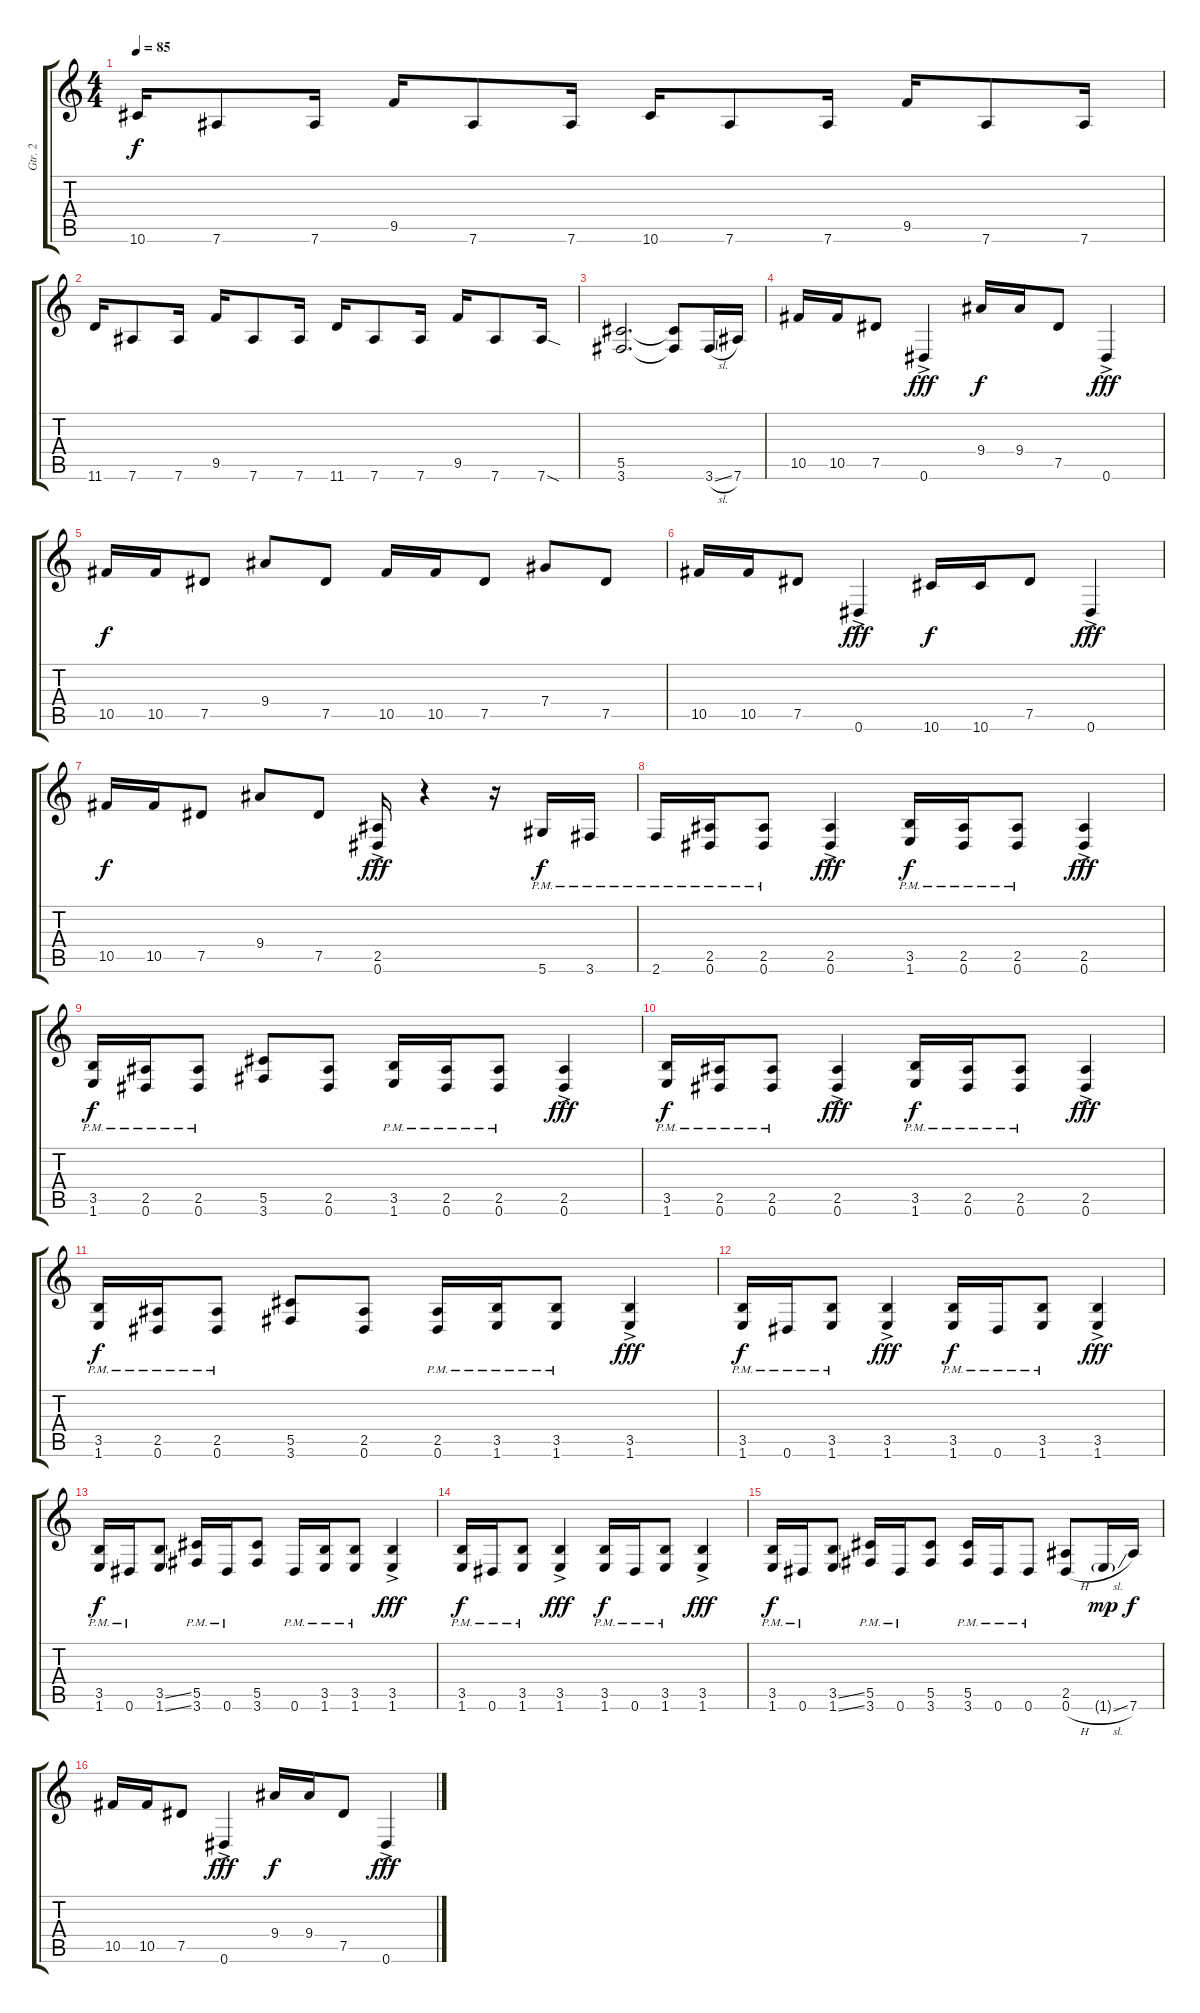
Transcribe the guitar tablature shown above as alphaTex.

\track ("Gtr. 2" "Gtr. 2") {instrument distortionguitar}
\staff {score tabs}
\tuning (Eb4 Bb3 Gb3 Db3 Ab2 Eb2) {hide}
\ts (4 4)
\tempo 85
\clef g2
\ks c
10.6.16{dy f} 7.6.8 7.6.16 9.5.16 7.6.8 7.6.16 10.6.16 7.6.8 7.6.16 9.5.16 7.6.8 7.6.16 |
11.6.16 7.6.8 7.6.16 9.5.16 7.6.8 7.6.16 11.6.16 7.6.8 7.6.16 9.5.16 7.6.8 7.6{sod}.16 |
(5.5 3.6).2{d} (5.5{t} 3.6{t}).8 3.6{sl}.16 7.6.16 |
10.5.16 10.5.16 7.5.8 0.6{ac}.4{dy fff} 9.4.16{dy f} 9.4.16 7.5.8 0.6{ac}.4{dy fff} |
10.5.16{dy f} 10.5.16 7.5.8 9.4.8 7.5.8 10.5.16 10.5.16 7.5.8 7.4.8 7.5.8 |
10.5.16 10.5.16 7.5.8 0.6{ac}.4{dy fff} 10.6.16{dy f} 10.6.16 7.5.8 0.6{ac}.4{dy fff} |
10.5.16{dy f} 10.5.16 7.5.8 9.4.8 7.5.8 (2.5{ac} 0.6{ac}).16{dy fff} r.4 r.16 5.6{pm}.16{dy f} 3.6{pm}.16 |
2.6{pm}.16 (2.5{pm} 0.6{pm}).16 (2.5{pm} 0.6{pm}).8 (2.5{ac} 0.6{ac}).4{dy fff} (3.5{pm} 1.6{pm}).16{dy f} (2.5{pm} 0.6{pm}).16 (2.5{pm} 0.6{pm}).8 (2.5{ac} 0.6{ac}).4{dy fff} |
(3.5{pm} 1.6{pm}).16{dy f} (2.5{pm} 0.6{pm}).16 (2.5{pm} 0.6{pm}).8 (5.5 3.6).8 (2.5 0.6).8 (3.5{pm} 1.6{pm}).16 (2.5{pm} 0.6{pm}).16 (2.5{pm} 0.6{pm}).8 (2.5{ac} 0.6{ac}).4{dy fff} |
(3.5{pm} 1.6{pm}).16{dy f} (2.5{pm} 0.6{pm}).16 (2.5{pm} 0.6{pm}).8 (2.5{ac} 0.6{ac}).4{dy fff} (3.5{pm} 1.6{pm}).16{dy f} (2.5{pm} 0.6{pm}).16 (2.5{pm} 0.6{pm}).8 (2.5{ac} 0.6{ac}).4{dy fff} |
(3.5{pm} 1.6{pm}).16{dy f} (2.5{pm} 0.6{pm}).16 (2.5{pm} 0.6{pm}).8 (5.5 3.6).8 (2.5 0.6).8 (2.5{pm} 0.6{pm}).16 (3.5{pm} 1.6{pm}).16 (3.5{pm} 1.6{pm}).8 (3.5{ac} 1.6{ac}).4{dy fff} |
(3.5{pm} 1.6{pm}).16{dy f} 0.6{pm}.16 (3.5{pm} 1.6{pm}).8 (3.5{ac} 1.6{ac}).4{dy fff} (3.5{pm} 1.6{pm}).16{dy f} 0.6{pm}.16 (3.5{pm} 1.6{pm}).8 (3.5{ac} 1.6{ac}).4{dy fff} |
(3.5{pm} 1.6{pm}).16{dy f} 0.6{pm}.16 (3.5{ss} 1.6{ss}).8 (5.5{pm} 3.6{pm}).16 0.6{pm}.16 (5.5 3.6).8 0.6{pm}.16 (3.5{pm} 1.6{pm}).16 (3.5{pm} 1.6{pm}).8 (3.5{ac} 1.6{ac}).4{dy fff} |
(3.5{pm} 1.6{pm}).16{dy f} 0.6{pm}.16 (3.5{pm} 1.6{pm}).8 (3.5{ac} 1.6{ac}).4{dy fff} (3.5{pm} 1.6{pm}).16{dy f} 0.6{pm}.16 (3.5{pm} 1.6{pm}).8 (3.5{ac} 1.6{ac}).4{dy fff} |
(3.5{pm} 1.6{pm}).16{dy f} 0.6{pm}.16 (3.5{ss} 1.6{ss}).8 (5.5{pm} 3.6{pm}).16 0.6{pm}.16 (5.5 3.6).8 (5.5{pm} 3.6{pm}).16 0.6{pm}.16 0.6{pm}.8 (2.5 0.6{h}).8 1.6{sl g}.16{dy mp} 7.6.16{dy f} |
10.5.16 10.5.16 7.5.8 0.6{ac}.4{dy fff} 9.4.16{dy f} 9.4.16 7.5.8 0.6{ac}.4{dy fff}
